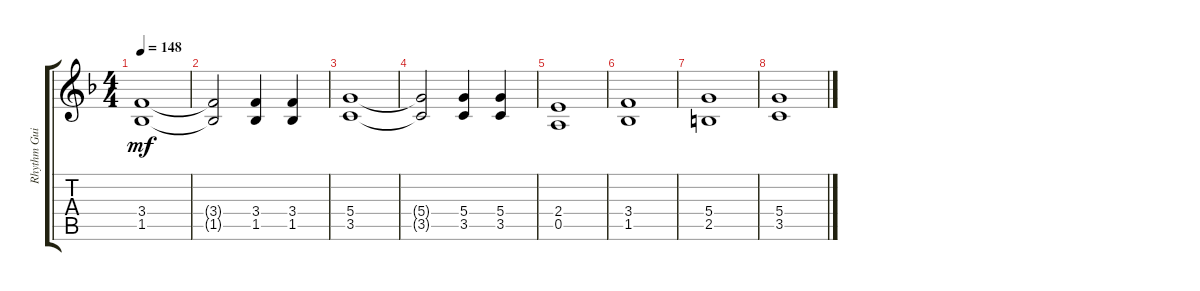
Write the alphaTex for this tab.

\track ("Rhythm Guitar" "Rhythm Gui") {instrument distortionguitar}
\staff {score tabs}
\tuning (E4 B3 G3 D3 A2 E2) {hide}
\ts (4 4)
\tempo 148
\clef g2
\ks dminor
(3.4 1.5).1{dy mf} |
(3.4{t} 1.5{t}).2 (3.4 1.5).4 (3.4 1.5).4 |
(5.4 3.5).1 |
(5.4{t} 3.5{t}).2 (5.4 3.5).4 (5.4 3.5).4 |
(2.4 0.5).1 |
(3.4 1.5).1 |
(5.4 2.5).1 |
(5.4 3.5).1
